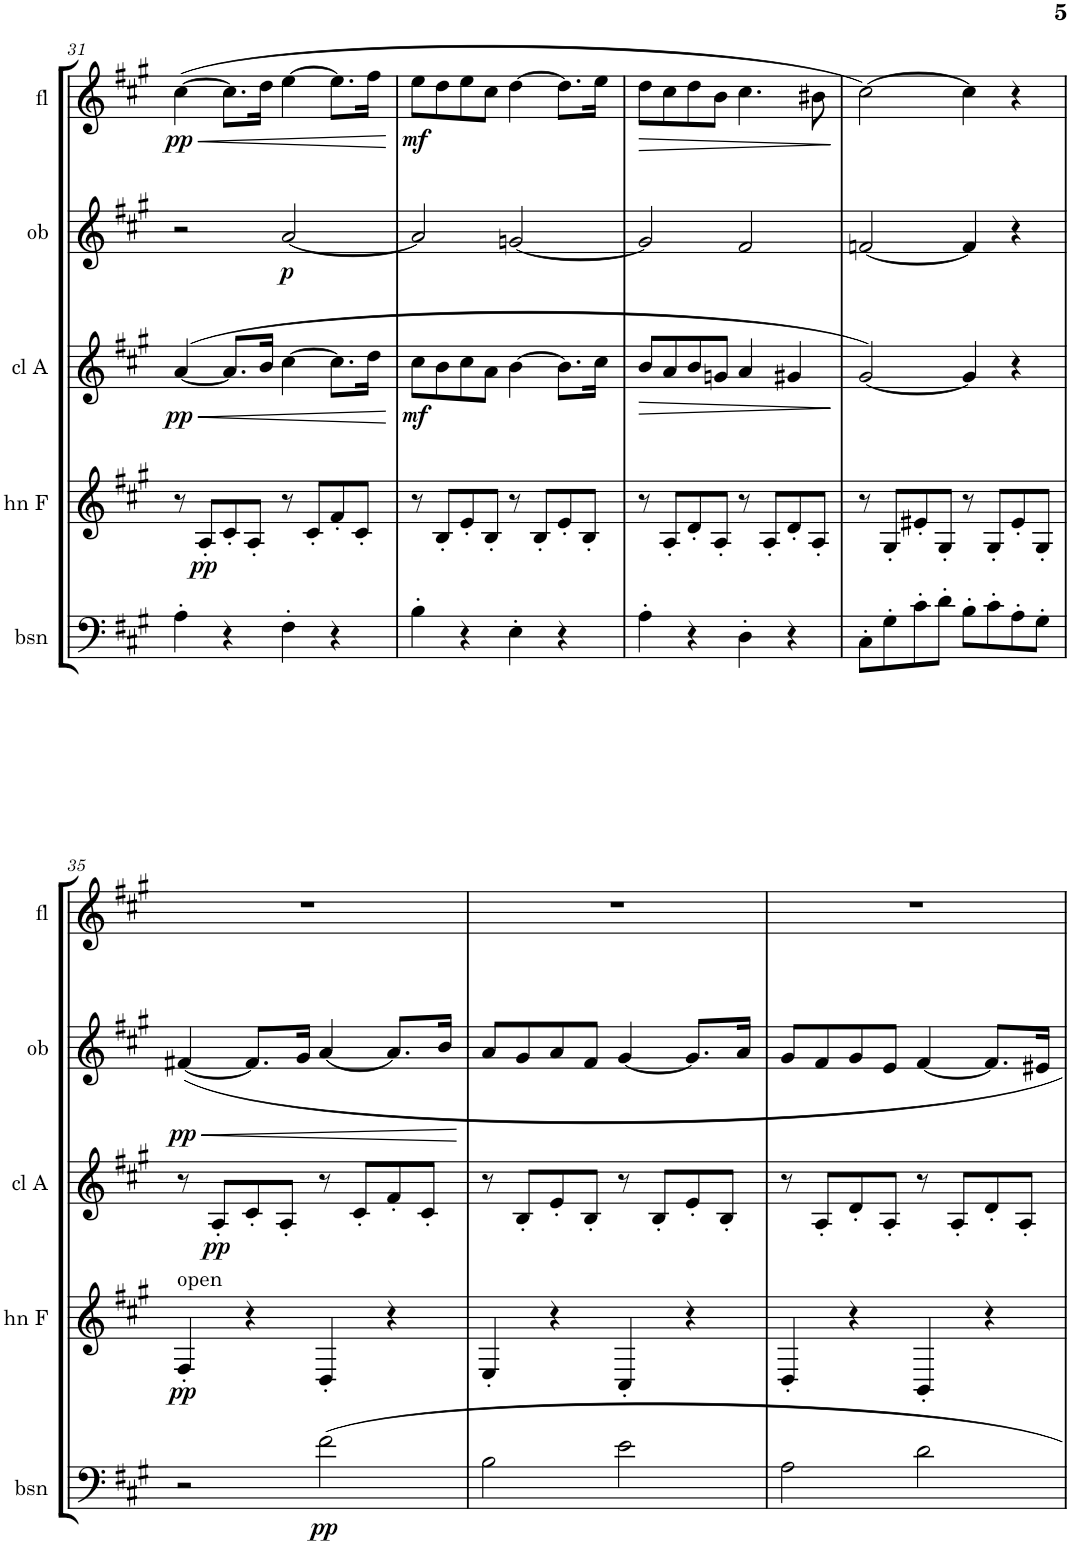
**kern	**dynam	**kern	**dynam	**kern	**dynam	**kern	**dynam	**kern	**dynam
*part5	*part5	*part4	*part4	*part3	*part3	*part2	*part2	*part1	*part1
*staff5	*staff5	*staff4	*staff4	*staff3	*staff3	*staff2	*staff2	*staff1	*staff1
*I"Bassoon	*	*I"Horn in F	*	*I"A Clarinet	*	*I"Oboe	*	*I"Flute	*
*I'bsn	*	*I'hn F	*	*I'cl A	*	*I'ob	*	*I'fl	*
!!LO:PB:g=z
*clefF4	*	*clefG2	*	*clefG2	*	*clefG2	*	*clefG2	*
*	*	*ITrd4c7	*	*ITrd2c3	*	*	*	*	*
*k[f#c#g#]	*	*k[f#c#g#]	*	*k[f#c#g#]	*	*k[f#c#g#]	*	*k[f#c#g#]	*
*M4/4	*	*M4/4	*	*M4/4	*	*M4/4	*	*M4/4	*
*met(c)	*	*met(c)	*	*met(c)	*	*met(c)	*	*met(c)	*
=31	=31	=31	=31	=31	=31	=31	=31	=31	=31
!	!	!	!	!	!LO:HP:b	!	!	!	!LO:HP:b
!	!	!	!	!	!LO:DY:n=1:b	!	!	!	!LO:DY:n=1:b
4A'\	.	8r	.	([4a/	< pp	2r	.	([4cc#\	< pp
!	!	!	!LO:DY:b	!	!	!	!	!	!
.	.	8A'/L	pp	.	.	.	.	.	.
4r	.	8c#'/	.	8.a/L]	.	.	.	8.cc#\L]	.
.	.	8A'/J	.	.	.	.	.	.	.
.	.	.	.	16b/Jk	.	.	.	16dd\Jk	.
!	!	!	!	!	!	!	!LO:DY:b	!	!
4F#'\	.	8r	.	[4cc#\	.	[2a/	p	[4ee\	.
.	.	8c#'/L	.	.	.	.	.	.	.
4r	.	8f#'/	.	8.cc#\L]	.	.	.	8.ee\L]	.
.	.	8c#'/J	.	.	.	.	.	.	.
.	.	.	.	16dd\Jk	.	.	.	16ff#\Jk	.
.	.	.	.	.	[	.	.	.	[
=32	=32	=32	=32	=32	=32	=32	=32	=32	=32
!	!	!	!	!	!LO:DY:b	!	!	!	!LO:DY:b
4B'\	.	8r	.	8cc#\L	mf	2a/]	.	8ee\L	mf
.	.	8B'/L	.	8b\	.	.	.	8dd\	.
4r	.	8e'/	.	8cc#\	.	.	.	8ee\	.
.	.	8B'/J	.	8a\J	.	.	.	8cc#\J	.
4E'\	.	8r	.	[4b\	.	[2gn/	.	[4dd\	.
.	.	8B'/L	.	.	.	.	.	.	.
4r	.	8e'/	.	8.b\L]	.	.	.	8.dd\L]	.
.	.	8B'/J	.	.	.	.	.	.	.
.	.	.	.	16cc#\Jk	.	.	.	16ee\Jk	.
=33	=33	=33	=33	=33	=33	=33	=33	=33	=33
!	!	!	!	!	!LO:HP:b	!	!	!	!LO:HP:b
4A'\	.	8r	.	8b/L	>	2g/]	.	8dd\L	>
.	.	8A'/L	.	8a/	.	.	.	8cc#\	.
4r	.	8d'/	.	8b/	.	.	.	8dd\	.
.	.	8A'/J	.	8gn/J	.	.	.	8b\J	.
4D'\	.	8r	.	4a/	.	2f#/	.	4.cc#\	.
.	.	8A'/L	.	.	.	.	.	.	.
4r	.	8d'/	.	4g#X/	.	.	.	.	.
.	.	8A'/J	.	.	.	.	.	8b#X\	.
.	.	.	.	.	]	.	.	.	]
=34	=34	=34	=34	=34	=34	=34	=34	=34	=34
8C#'\L	.	8r	.	[2g#/)	.	[2fn/	.	[2cc#\)	.
8G#'\	.	8G#'/L	.	.	.	.	.	.	.
8c#'\	.	8e#X'/	.	.	.	.	.	.	.
8d'\J	.	8G#'/J	.	.	.	.	.	.	.
8B'\L	.	8r	.	4g#/]	.	4f/]	.	4cc#\]	.
8c#'\	.	8G#'/L	.	.	.	.	.	.	.
8A'\	.	8e#'/	.	4r	.	4r	.	4r	.
8G#'\J	.	8G#'/J	.	.	.	.	.	.	.
!!LO:LB:g=z
=35	=35	=35	=35	=35	=35	=35	=35	=35	=35
!	!	!LO:TX:a:t=open	!	!	!	!	!	!	!
!	!	!	!LO:DY:b	!	!	!	!LO:HP:b	!	!
!	!	!	!	!	!	!	!LO:DY:n=1:b	!	!
2r	.	4F#'/	pp	8r	.	[4f#X/	< pp	1r	.
!	!	!	!	!	!LO:DY:b	!	!	!	!
.	.	.	.	8A'/L	pp	.	.	.	.
.	.	4r	.	8c#'/	.	8.f#/L]	.	.	.
.	.	.	.	8A'/J	.	.	.	.	.
.	.	.	.	.	.	16g#/Jk	.	.	.
!	!LO:DY:b	!	!	!	!	!	!	!	!
2f#\	pp	4D'/	.	8r	.	[4a/	.	.	.
.	.	.	.	8c#'/L	.	.	.	.	.
.	.	4r	.	8f#'/	.	8.a/L]	.	.	.
.	.	.	.	8c#'/J	.	.	.	.	.
.	.	.	.	.	.	16b/Jk	.	.	.
.	.	.	.	.	.	.	[	.	.
=36	=36	=36	=36	=36	=36	=36	=36	=36	=36
2B\	.	4E'/	.	8r	.	8a/L	.	1r	.
.	.	.	.	8B'/L	.	8g#/	.	.	.
.	.	4r	.	8e'/	.	8a/	.	.	.
.	.	.	.	8B'/J	.	8f#/J	.	.	.
2e\	.	4C#'/	.	8r	.	[4g#/	.	.	.
.	.	.	.	8B'/L	.	.	.	.	.
.	.	4r	.	8e'/	.	8.g#/L]	.	.	.
.	.	.	.	8B'/J	.	.	.	.	.
.	.	.	.	.	.	16a/Jk	.	.	.
=37	=37	=37	=37	=37	=37	=37	=37	=37	=37
2A\	.	4D'/	.	8r	.	8g#/L	.	1r	.
.	.	.	.	8A'/L	.	8f#/	.	.	.
.	.	4r	.	8d'/	.	8g#/	.	.	.
.	.	.	.	8A'/J	.	8e/J	.	.	.
2d\	.	4BB'/	.	8r	.	[4f#/	.	.	.
.	.	.	.	8A'/L	.	.	.	.	.
.	.	4r	.	8d'/	.	8.f#/L]	.	.	.
.	.	.	.	8A'/J	.	.	.	.	.
.	.	.	.	.	.	16e#X/Jk	.	.	.
=	=	=	=	=	=	=	=	=	=
*-	*-	*-	*-	*-	*-	*-	*-	*-	*-
